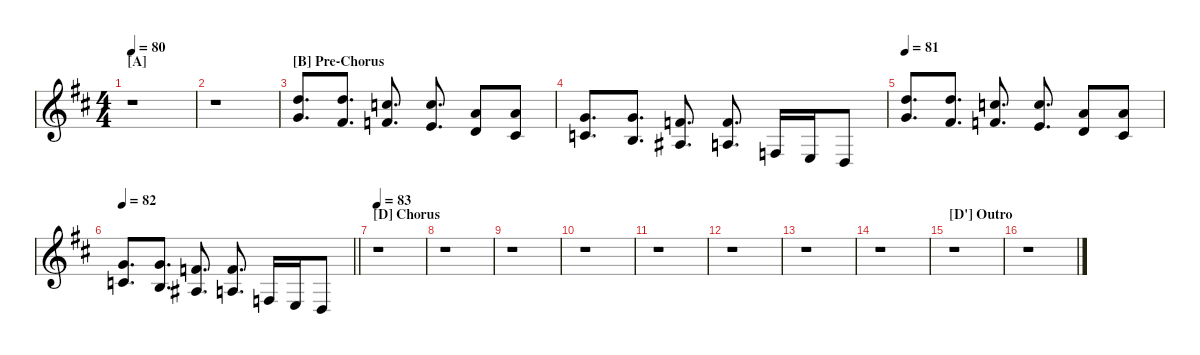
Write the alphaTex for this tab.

\defaultSystemsLayout 4
\hideDynamics
\bracketExtendMode nobrackets
\singleTrackTrackNamePolicy hidden
\multiTrackTrackNamePolicy hidden
\otherSystemsTrackNameOrientation horizontal
\track ("French Horn" "F-Horn") {defaultSystemsLayout 32 instrument frenchhorn}
\staff {score}
\tuning (E4 B3 G3 D3 A2 E2)
\ts (4 4)
\section ("A" "")
\tempo 80
\clef g2
\ks d
r.1{dy f beam Down} |
r.1{beam Down} |
\section ("B" "Pre-Chorus")
(12.3{acc forcenatural} 15.2{acc forcenatural}).8{d beam Up} (7.2{acc #} 10.1{acc forcenatural}).8{d beam Up} (10.3{acc forcenatural} 13.2{acc forcenatural}).8{d beam Up} (17.3{acc forcenatural} 14.4{acc forcenatural}).8{d beam Up} (7.3{acc forcenatural} 10.2{acc forcenatural}).8{beam Up} (2.2{acc #} 5.1{acc forcenatural}).8{beam Up} |
(8.2{acc forcenatural} 5.3{acc forcenatural}).8{d beam Up} (3.1{acc forcenatural} 0.2{acc forcenatural}).8{d beam Up} (6.2{acc forcenatural} 3.3{acc #}).8{d beam Up} (10.3{acc forcenatural} 7.4{acc forcenatural}).8{d beam Up} 3.4{acc forcenatural}.16{beam Up} 2.4{acc forcenatural}.16{beam Up} 0.4{acc forcenatural}.8{beam Up} |
\tempo 81
(12.3{acc forcenatural} 15.2{acc forcenatural}).8{d beam Up} (7.2{acc #} 10.1{acc forcenatural}).8{d beam Up} (10.3{acc forcenatural} 13.2{acc forcenatural}).8{d beam Up} (17.3{acc forcenatural} 14.4{acc forcenatural}).8{d beam Up} (7.3{acc forcenatural} 10.2{acc forcenatural}).8{beam Up} (2.2{acc #} 5.1{acc forcenatural}).8{beam Up} |
\tempo 82
\barLineRight lightlight
(8.2{acc forcenatural} 5.3{acc forcenatural}).8{d beam Up} (3.1{acc forcenatural} 0.2{acc forcenatural}).8{d beam Up} (6.2{acc forcenatural} 3.3{acc #}).8{d beam Up} (10.3{acc forcenatural} 7.4{acc forcenatural}).8{d beam Up} 3.4{acc forcenatural}.16{beam Up} 2.4{acc forcenatural}.16{beam Up} 0.4{acc forcenatural}.8{beam Up} |
\section ("D" "Chorus")
\tempo 83
r.1{beam Down} |
r.1{beam Down} |
r.1{beam Down} |
r.1{beam Down} |
r.1{beam Down} |
r.1{beam Down} |
r.1{beam Down} |
r.1{beam Down} |
\section ("D'" "Outro")
r.1{beam Down} |
r.1{beam Down}
